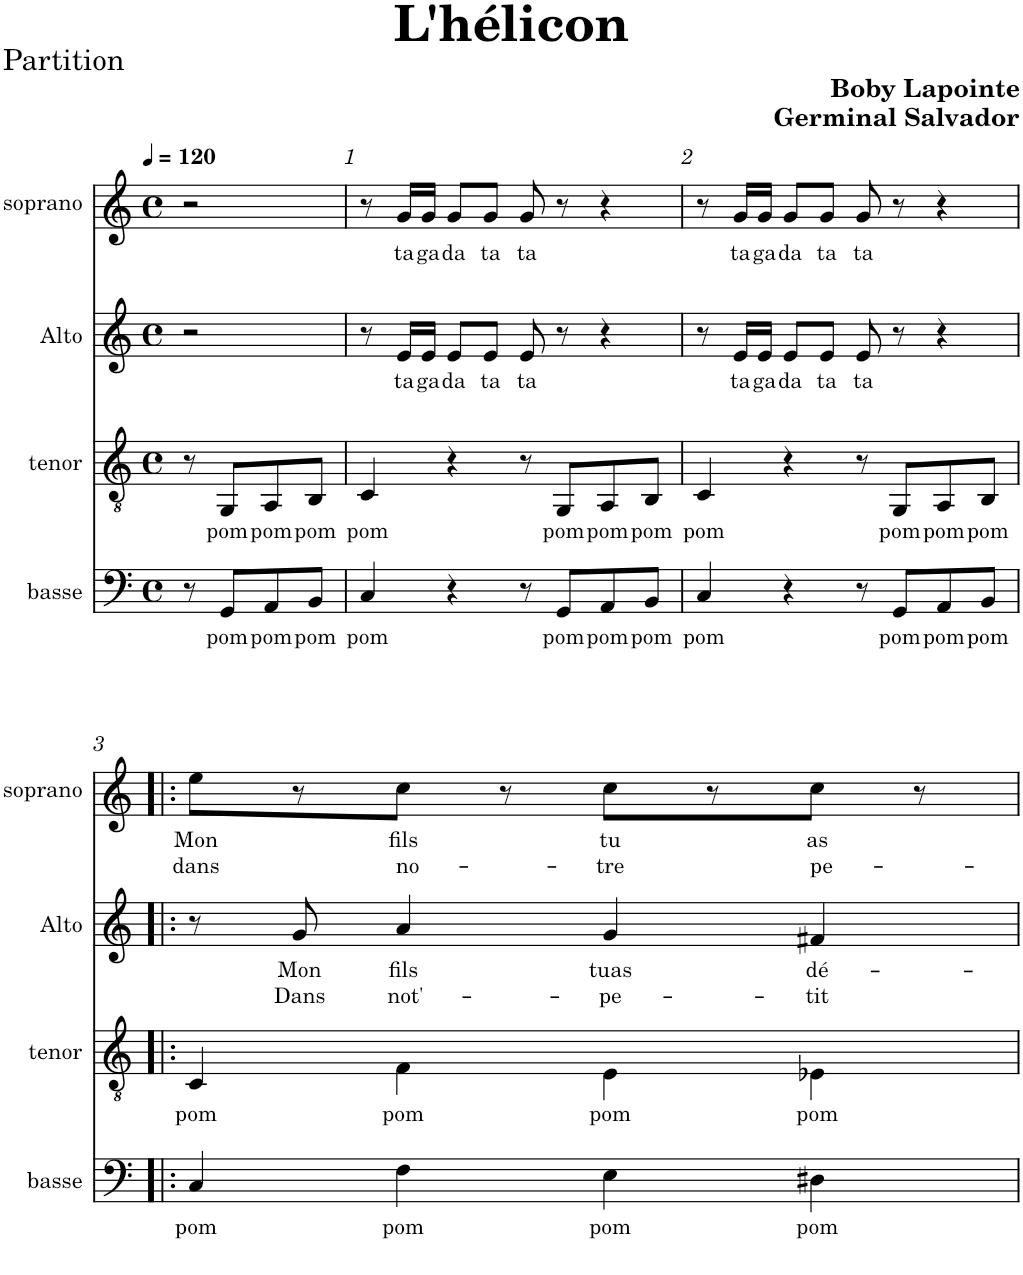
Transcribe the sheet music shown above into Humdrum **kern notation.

**kern	**text	**kern	**text	**kern	**text	**text	**kern	**text	**text
*part4	*part4	*part3	*part3	*part2	*part2	*part2	*part1	*part1	*part1
*staff4	*staff4	*staff3	*staff3	*staff2	*staff2	*staff2	*staff1	*staff1	*staff1
*I"basse	*	*I"tenor	*	*I"Alto	*	*	*I"soprano	*	*
*I'basse	*	*I'tenor	*	*I'Alto	*	*	*I'soprano	*	*
*clefF4	*	*clefGv2	*	*clefG2	*	*	*clefG2	*	*
*k[]	*	*k[]	*	*k[]	*	*	*k[]	*	*
*M4/4	*	*M4/4	*	*M4/4	*	*	*M4/4	*	*
*met(c)	*	*met(c)	*	*met(c)	*	*	*met(c)	*	*
*MM120	*	*MM120	*	*MM120	*	*	*MM120	*	*
=	=	=	=	=	=	=	=	=	=
8r	.	8r	.	2r	.	.	2r	.	.
!	!LO:LY:b	!	!LO:LY:b	!	!	!	!	!	!
8GG/L	pom	8GG/L	pom	.	.	.	.	.	.
!	!LO:LY:b	!	!LO:LY:b	!	!	!	!	!	!
8AA/	pom	8AA/	pom	.	.	.	.	.	.
!	!LO:LY:b	!	!LO:LY:b	!	!	!	!	!	!
8BB/J	pom	8BB/J	pom	.	.	.	.	.	.
=1	=1	=1	=1	=1	=1	=1	=1	=1	=1
!	!LO:LY:b	!	!LO:LY:b	!	!	!	!	!	!
4C/	pom	4C/	pom	8r	.	.	8r	.	.
!	!	!	!	!	!LO:LY:b	!	!	!LO:LY:b	!
.	.	.	.	16e/LL	ta	.	16g/LL	ta	.
!	!	!	!	!	!LO:LY:b	!	!	!LO:LY:b	!
.	.	.	.	16e/JJ	ga	.	16g/JJ	ga	.
!	!	!	!	!	!LO:LY:b	!	!	!LO:LY:b	!
4r	.	4r	.	8e/L	da	.	8g/L	da	.
!	!	!	!	!	!LO:LY:b	!	!	!LO:LY:b	!
.	.	.	.	8e/J	ta	.	8g/J	ta	.
!	!	!	!	!	!LO:LY:b	!	!	!LO:LY:b	!
8r	.	8r	.	8e/	ta	.	8g/	ta	.
!	!LO:LY:b	!	!LO:LY:b	!	!	!	!	!	!
8GG/L	pom	8GG/L	pom	8r	.	.	8r	.	.
!	!LO:LY:b	!	!LO:LY:b	!	!	!	!	!	!
8AA/	pom	8AA/	pom	4r	.	.	4r	.	.
!	!LO:LY:b	!	!LO:LY:b	!	!	!	!	!	!
8BB/J	pom	8BB/J	pom	.	.	.	.	.	.
=2	=2	=2	=2	=2	=2	=2	=2	=2	=2
!	!LO:LY:b	!	!LO:LY:b	!	!	!	!	!	!
4C/	pom	4C/	pom	8r	.	.	8r	.	.
!	!	!	!	!	!LO:LY:b	!	!	!LO:LY:b	!
.	.	.	.	16e/LL	ta	.	16g/LL	ta	.
!	!	!	!	!	!LO:LY:b	!	!	!LO:LY:b	!
.	.	.	.	16e/JJ	ga	.	16g/JJ	ga	.
!	!	!	!	!	!LO:LY:b	!	!	!LO:LY:b	!
4r	.	4r	.	8e/L	da	.	8g/L	da	.
!	!	!	!	!	!LO:LY:b	!	!	!LO:LY:b	!
.	.	.	.	8e/J	ta	.	8g/J	ta	.
!	!	!	!	!	!LO:LY:b	!	!	!LO:LY:b	!
8r	.	8r	.	8e/	ta	.	8g/	ta	.
!	!LO:LY:b	!	!LO:LY:b	!	!	!	!	!	!
8GG/L	pom	8GG/L	pom	8r	.	.	8r	.	.
!	!LO:LY:b	!	!LO:LY:b	!	!	!	!	!	!
8AA/	pom	8AA/	pom	4r	.	.	4r	.	.
!	!LO:LY:b	!	!LO:LY:b	!	!	!	!	!	!
8BB/J	pom	8BB/J	pom	.	.	.	.	.	.
!!LO:LB:g=z
=3!|:	=3!|:	=3!|:	=3!|:	=3!|:	=3!|:	=3!|:	=3!|:	=3!|:	=3!|:
!	!LO:LY:b	!	!LO:LY:b	!	!	!	!	!LO:LY:b	!LO:LY:b
4C/	pom	4C/	pom	8r	.	.	8ee\L	Mon	dans
!	!	!	!	!	!LO:LY:b	!LO:LY:b	!	!	!
.	.	.	.	8g/	Mon	Dans	8r	.	.
!	!LO:LY:b	!	!LO:LY:b	!	!LO:LY:b	!LO:LY:b	!	!LO:LY:b	!LO:LY:b
4F\	pom	4F\	pom	4a/	fils	not'-	8cc\J	fils	no-
.	.	.	.	.	.	.	8r	.	.
!	!LO:LY:b	!	!LO:LY:b	!	!LO:LY:b	!LO:LY:b	!	!LO:LY:b	!LO:LY:b
4E\	pom	4E\	pom	4g/	tuas	pe-	8cc\L	tu	-tre
.	.	.	.	.	.	.	8r	.	.
!	!LO:LY:b	!	!LO:LY:b	!	!LO:LY:b	!LO:LY:b	!	!LO:LY:b	!LO:LY:b
4D#X\	pom	4E-X\	pom	4f#X/	dé-	-tit	8cc\J	as	pe-
.	.	.	.	.	.	.	8r	.	.
=	=	=	=	=	=	=	=	=	=
*-	*-	*-	*-	*-	*-	*-	*-	*-	*-
